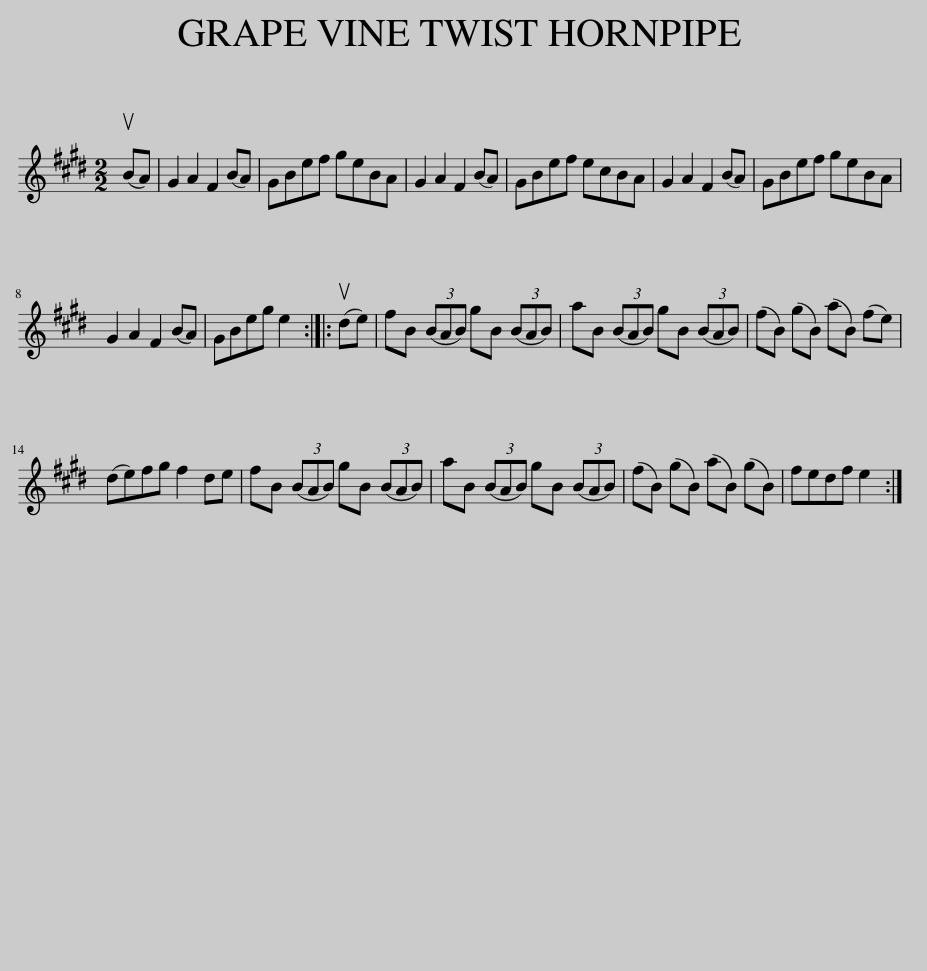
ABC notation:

X:1
L:1/8
M:2/2
I:linebreak $
K:E
V:1 treble
V:1
 (uBA) | G2 A2 F2 (BA) | GBef geBA | G2 A2 F2 (BA) | GBef ecBA | %5
 G2 A2 F2 (BA) | GBef geBA |$ G2 A2 F2 (BA) | GBeg e2 :: (ude) | %10
 fB (3(BAB) gB (3(BAB) | aB (3(BAB) gB (3(BAB) | (fB) (gB) (aB) (fe) |$ (de)fg f2 de | fB (3(BAB) gB (3(BAB) | %15
 aB (3(BAB) gB (3(BAB) | (fB) (gB) (aB) (gB) | fedf e2 :| %18
